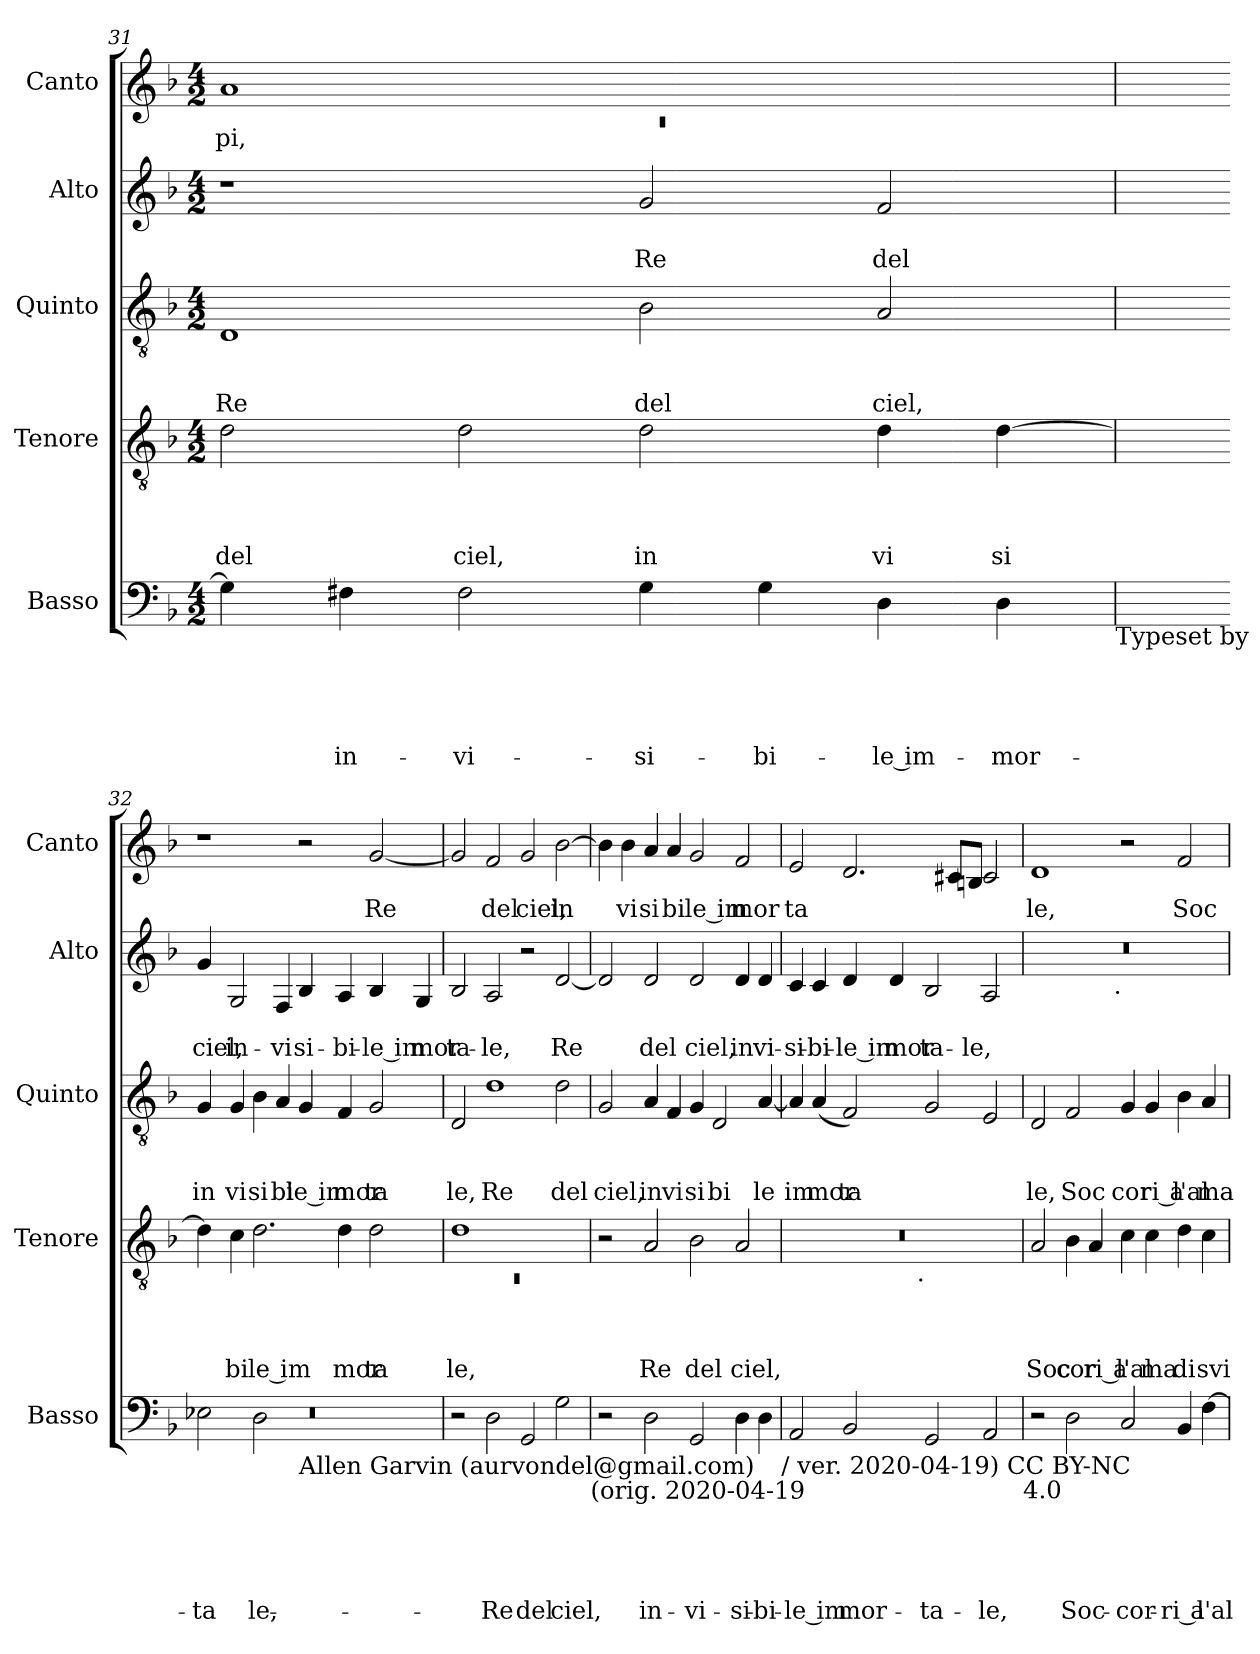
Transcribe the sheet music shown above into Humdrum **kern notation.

**kern	**text	**text	**text	**text	**text	**kern	**text	**text	**text	**text	**kern	**text	**text	**text	**kern	**text	**text	**kern	**text
*part5	*part5	*part5	*part5	*part5	*part5	*part4	*part4	*part4	*part4	*part4	*part3	*part3	*part3	*part3	*part2	*part2	*part2	*part1	*part1
*staff5	*staff5	*staff5	*staff5	*staff5	*staff5	*staff4	*staff4	*staff4	*staff4	*staff4	*staff3	*staff3	*staff3	*staff3	*staff2	*staff2	*staff2	*staff1	*staff1
*I"Basso	*	*	*	*	*	*I"Tenore	*	*	*	*	*I"Quinto	*	*	*	*I"Alto	*	*	*I"Canto	*
*I'Basso	*	*	*	*	*	*I'Tenore	*	*	*	*	*I'Quinto	*	*	*	*I'Alto	*	*	*I'Canto	*
!!LO:LB:g=z
*clefF4	*	*	*	*	*	*clefGv2	*	*	*	*	*clefGv2	*	*	*	*clefG2	*	*	*clefG2	*
*k[b-]	*	*	*	*	*	*k[b-]	*	*	*	*	*k[b-]	*	*	*	*k[b-]	*	*	*k[b-]	*
*F:	*	*	*	*	*	*F:	*	*	*	*	*F:	*	*	*	*F:	*	*	*F:	*
*M4/2	*	*	*	*	*	*M4/2	*	*	*	*	*M4/2	*	*	*	*M4/2	*	*	*M4/2	*
=31	=31	=31	=31	=31	=31	=31	=31	=31	=31	=31	=31	=31	=31	=31	=31	=31	=31	=31	=31
*	*	*	*	*	*	*	*	*	*	*	*	*	*	*	*	*	*	*^	*
!	!	!	!	!	!	!	!	!	!	!LO:LY:b	!	!	!	!LO:LY:b	!	!	!	!	!LO:N:vis=1	!LO:LY:b
4G\]	.	.	.	.	.	2d\	.	.	.	del	1D	.	.	Re	1r	.	.	1a	0rc	pi,
!	!	!	!	!	!LO:LY:b	!	!	!	!	!	!	!	!	!	!	!	!	!	!	!
4F#X\	.	.	.	.	in-	.	.	.	.	.	.	.	.	.	.	.	.	.	.	.
!	!	!	!	!	!LO:LY:b	!	!	!	!	!LO:LY:b	!	!	!	!	!	!	!	!	!	!
2F#\	.	.	.	.	-vi-	2d\	.	.	.	ciel,	.	.	.	.	.	.	.	.	.	.
!	!	!	!	!	!LO:LY:b	!	!	!	!	!LO:LY:b	!	!	!	!LO:LY:b	!	!	!LO:LY:b	!	!	!
4G\	.	.	.	.	-si-	2d\	.	.	.	in	2B-\	.	.	del	2g/	.	Re	1ryy	.	.
!	!	!	!	!	!LO:LY:b	!	!	!	!	!	!	!	!	!	!	!	!	!	!	!
4G\	.	.	.	.	-bi-	.	.	.	.	.	.	.	.	.	.	.	.	.	.	.
!	!	!	!	!	!LO:LY:b:rj	!	!	!	!	!LO:LY:b	!	!	!	!LO:LY:b	!	!	!LO:LY:b	!	!	!
4D\	.	.	.	.	-le im-	4d\	.	.	.	vi	2A/	.	.	ciel,	2f/	.	del	.	.	.
!	!	!	!	!	!LO:LY:b	!	!	!	!	!LO:LY:b	!	!	!	!	!	!	!	!	!	!
4D\	.	.	.	.	-mor-	[>4d\	.	.	.	si	.	.	.	.	.	.	.	.	.	.
*	*	*	*	*	*	*	*	*	*	*	*	*	*	*	*	*	*	*v	*v	*
!LO:TX:b:t=Typeset by	!	!	!	!	!	!	!	!	!	!	!	!	!	!	!	!	!	!	!
=32	=32	=32	=32	=32	=32	=32	=32	=32	=32	=32	=32	=32	=32	=32	=32	=32	=32	=32	=32
*^	*	*	*	*	*	*	*	*	*	*	*	*	*	*	*	*	*	*	*
*	*^	*	*	*	*	*	*	*	*	*	*	*	*	*	*	*	*	*	*	*
!	!	!LO:N:vis=1	!	!	!	!	!LO:LY:b	!	!	!	!	!	!	!	!	!LO:LY:b	!	!	!LO:LY:b	!	!
2E-X\	2ryy	0r	.	.	.	.	-ta-	4d\]	.	.	.	.	4G/	.	.	in	4g/	.	ciel,	1r	.
!	!	!	!	!	!	!	!	!	!	!	!	!LO:LY:b	!	!	!	!LO:LY:b	!	!	!LO:LY:b	!	!
.	.	.	.	.	.	.	.	4c\	.	.	.	bi	4G/	.	.	vi	2G/	.	in-	.	.
!	!	!	!	!	!	!	!LO:LY:b	!	!	!	!	!LO:LY:b:rj	!	!	!	!LO:LY:b	!	!	!	!	!
2ryy	2D\	.	.	.	.	.	-le,	2.d\	.	.	.	le im	4B-\	.	.	si	.	.	.	.	.
!	!	!	!	!	!	!	!	!	!	!	!	!	!	!	!	!LO:LY:b	!	!	!LO:LY:b	!	!
.	.	.	.	.	.	.	.	.	.	.	.	.	4A/	.	.	bi	4F/	.	-vi-	.	.
!LO:TX:b:t=Allen Garvin (aurvondel@gmail.com)	!	!	!	!	!	!	!	!	!	!	!	!	!	!	!	!	!	!	!	!	!
!	!	!	!	!	!	!	!	!	!	!	!	!	!	!	!	!LO:LY:b:rj	!	!	!LO:LY:b	!	!
1ryy	1ryy	.	.	.	.	.	.	.	.	.	.	.	4G/	.	.	le im	4B-/	.	-si-	2r	.
!	!	!	!	!	!	!	!	!	!	!	!	!LO:LY:b	!	!	!	!LO:LY:b	!	!	!LO:LY:b	!	!
.	.	.	.	.	.	.	.	4d\	.	.	.	mor	4F/	.	.	mor	4A/	.	-bi-	.	.
!	!	!	!	!	!	!	!	!	!	!	!	!LO:LY:b	!	!	!	!LO:LY:b	!	!	!LO:LY:b:rj	!	!LO:LY:b
.	.	.	.	.	.	.	.	2d\	.	.	.	ta	2G/	.	.	ta	4B-/	.	-le im-	[<2g/	Re
!	!	!	!	!	!	!	!	!	!	!	!	!	!	!	!	!	!	!	!LO:LY:b	!	!
.	.	.	.	.	.	.	.	.	.	.	.	.	.	.	.	.	4G/	.	-mor-	.	.
*v	*v	*v	*	*	*	*	*	*	*	*	*	*	*	*	*	*	*	*	*	*	*
=33	=33	=33	=33	=33	=33	=33	=33	=33	=33	=33	=33	=33	=33	=33	=33	=33	=33	=33	=33
*	*	*	*	*	*	*^	*	*	*	*	*	*	*	*	*	*	*	*	*
!	!	!	!	!	!	!	!LO:N:vis=1	!	!	!	!LO:LY:b	!	!	!	!LO:LY:b	!	!	!LO:LY:b	!	!
2r	.	.	.	.	.	1d	0rC	.	.	.	le,	2D/	.	.	le,	2B-/	.	-ta-	2g/]	.
!	!	!	!	!	!LO:LY:b	!	!	!	!	!	!	!	!	!	!LO:LY:b	!	!	!LO:LY:b	!	!LO:LY:b
2D\	.	.	.	.	Re	.	.	.	.	.	.	1d	.	.	Re	2A/	.	-le,	2f/	del
!	!	!	!	!	!LO:LY:b	!	!	!	!	!	!	!	!	!	!	!	!	!	!	!LO:LY:b
2GG/	.	.	.	.	del	1ryy	.	.	.	.	.	.	.	.	.	2r	.	.	2g/	ciel,
!	!	!	!	!	!LO:LY:b	!	!	!	!	!	!	!	!	!	!LO:LY:b	!	!	!LO:LY:b	!	!LO:LY:b
2G\	.	.	.	.	ciel,	.	.	.	.	.	.	2d\	.	.	del	[<2d/	.	Re	[>2b-\	in
*	*	*	*	*	*	*v	*v	*	*	*	*	*	*	*	*	*	*	*	*	*
!LO:TX:b:t=(orig. 2020-04-19	!	!	!	!	!	!	!	!	!	!	!	!	!	!	!	!	!	!	!
=34	=34	=34	=34	=34	=34	=34	=34	=34	=34	=34	=34	=34	=34	=34	=34	=34	=34	=34	=34
!	!	!	!	!	!	!	!	!	!	!	!	!	!	!LO:LY:b	!	!	!	!	!
2r	.	.	.	.	.	2r	.	.	.	.	2G/	.	.	ciel,	2d/]	.	.	4b-\]	.
!	!	!	!	!	!	!	!	!	!	!	!	!	!	!	!	!	!	!	!LO:LY:b
.	.	.	.	.	.	.	.	.	.	.	.	.	.	.	.	.	.	4b-\	vi
!	!	!	!	!	!LO:LY:b	!	!	!	!	!LO:LY:b	!	!	!	!LO:LY:b	!	!	!LO:LY:b	!	!LO:LY:b
2D\	.	.	.	.	in-	2A/	.	.	.	Re	4A/	.	.	in	2d/	.	del	4a/	si
!	!	!	!	!	!	!	!	!	!	!	!	!	!	!LO:LY:b	!	!	!	!	!LO:LY:b
.	.	.	.	.	.	.	.	.	.	.	4F/	.	.	vi	.	.	.	4a/	bi
!	!	!	!	!	!LO:LY:b	!	!	!	!	!LO:LY:b	!	!	!	!LO:LY:b	!	!	!LO:LY:b	!	!LO:LY:b:rj
2GG/	.	.	.	.	-vi-	2B-\	.	.	.	del	4G/	.	.	si	2d/	.	ciel,	2g/	le im
!	!	!	!	!	!	!	!	!	!	!	!	!	!	!LO:LY:b	!	!	!	!	!
.	.	.	.	.	.	.	.	.	.	.	2D/	.	.	bi	.	.	.	.	.
!	!	!	!	!	!LO:LY:b	!	!	!	!	!LO:LY:b	!	!	!	!	!	!	!LO:LY:b	!	!LO:LY:b
4D\	.	.	.	.	-si-	2A/	.	.	.	ciel,	.	.	.	.	4d/	.	in-	2f/	mor
!	!	!	!	!	!LO:LY:b	!	!	!	!	!	!	!	!	!LO:LY:b	!	!	!LO:LY:b	!	!
4D\	.	.	.	.	-bi-	.	.	.	.	.	[<4A/	.	.	le	4d/	.	-vi-	.	.
!LO:TX:b:t=/ ver. 2020-04-19) CC BY-NC	!	!	!	!	!	!	!	!	!	!	!	!	!	!	!	!	!	!	!
=35	=35	=35	=35	=35	=35	=35	=35	=35	=35	=35	=35	=35	=35	=35	=35	=35	=35	=35	=35
!	!	!	!	!	!LO:LY:b:rj	!	!	!	!	!	!	!	!	!LO:LY:b:rj	!	!	!LO:LY:b	!	!LO:LY:b
*	*	*	*	*	*	*^	*	*	*	*	*	*	*	*	*	*	*	*	*
2AA/	.	.	.	.	-le im-	0r	2ryy	.	.	.	.	4A/]	.	.	im	4c/	.	-si-	2e/	ta
!	!	!	!	!	!	!	!	!	!	!	!	!	!	!	!LO:LY:b	!	!	!LO:LY:b	!	!
.	.	.	.	.	.	.	.	.	.	.	.	(>4A/	.	.	mor	4c/	.	-bi-	.	.
!	!	!	!	!	!LO:LY:b	!	!	!	!	!	!	!	!	!	!LO:LY:b	!	!	!LO:LY:b:rj	!	!
2BB-/	.	.	.	.	-mor-	.	4...ryy	.	.	.	.	2F/)	.	.	ta	4d/	.	-le im-	2.d/	.
!	!	!	!	!	!	!	!	!	!	!	!	!	!	!	!	!	!	!LO:LY:b	!	!
.	.	.	.	.	.	.	.	.	.	.	.	.	.	.	.	4d/	.	-mor-	.	.
!	!	!	!	!	!	!	!LO:TX:b:t=.	!	!	!	!	!	!	!	!	!	!	!	!	!
.	.	.	.	.	.	.	1ryy	.	.	.	.	.	.	.	.	.	.	.	.	.
!	!	!	!	!	!LO:LY:b	!	!	!	!	!	!	!	!	!	!	!	!	!LO:LY:b	!	!
2GG/	.	.	.	.	-ta-	.	.	.	.	.	.	2G/	.	.	.	2B-/	.	-ta-	.	.
.	.	.	.	.	.	.	.	.	.	.	.	.	.	.	.	.	.	.	8c#/L	.
.	.	.	.	.	.	.	.	.	.	.	.	.	.	.	.	.	.	.	8B/J	.
!	!	!	!	!	!LO:LY:b	!	!	!	!	!	!	!	!	!	!	!	!	!LO:LY:b	!	!
2AA/	.	.	.	.	-le,	.	.	.	.	.	.	2E/	.	.	.	2A/	.	-le,	2c#/	.
.	.	.	.	.	.	.	32ryy	.	.	.	.	.	.	.	.	.	.	.	.	.
!LO:TX:b:t=4.0	!	!	!	!	!	!	!	!	!	!	!	!	!	!	!	!	!	!	!	!
!!LO:PB:g=z
=36	=36	=36	=36	=36	=36	=36	=36	=36	=36	=36	=36	=36	=36	=36	=36	=36	=36	=36	=36	=36
!	!	!	!	!	!	!	!	!	!	!	!LO:LY:b	!	!	!	!LO:LY:b	!	!	!	!	!LO:LY:b
*	*	*	*	*	*	*v	*v	*	*	*	*	*	*	*	*	*^	*	*	*	*
2r	.	.	.	.	.	2A/	.	.	.	Soc	2D/	.	.	le,	0r	2ryy	.	.	1d	le,
!	!	!	!	!	!LO:LY:b	!	!	!	!	!LO:LY:b	!	!	!	!LO:LY:b	!	!	!	!	!	!
2D\	.	.	.	.	Soc-	4B-\	.	.	.	cor	2F/	.	.	Soc	.	4...ryy	.	.	.	.
!	!	!	!	!	!	!	!	!	!	!LO:LY:b:rj	!	!	!	!	!	!	!	!	!	!
.	.	.	.	.	.	4A/	.	.	.	ri a	.	.	.	.	.	.	.	.	.	.
!	!	!	!	!	!	!	!	!	!	!	!	!	!	!	!	!LO:TX:b:t=.	!	!	!	!
.	.	.	.	.	.	.	.	.	.	.	.	.	.	.	.	1ryy	.	.	.	.
!	!	!	!	!	!LO:LY:b	!	!	!	!	!LO:LY:b	!	!	!	!LO:LY:b	!	!	!	!	!	!
2C/	.	.	.	.	-cor-	4c\	.	.	.	l'al	4G/	.	.	cor	.	.	.	.	2r	.
!	!	!	!	!	!	!	!	!	!	!LO:LY:b	!	!	!	!LO:LY:b:rj	!	!	!	!	!	!
.	.	.	.	.	.	4c\	.	.	.	ma	4G/	.	.	ri a	.	.	.	.	.	.
!	!	!	!	!	!LO:LY:b:rj	!	!	!	!	!LO:LY:b	!	!	!	!LO:LY:b	!	!	!	!	!	!LO:LY:b
4BB-/	.	.	.	.	-ri a	4d\	.	.	.	di	4B-\	.	.	l'al	.	.	.	.	2f/	Soc-
!	!	!	!	!	!LO:LY:b	!	!	!	!	!LO:LY:b	!	!	!	!LO:LY:b	!	!	!	!	!	!
[>4F\	.	.	.	.	l'al-	4c\	.	.	.	svi	4A/	.	.	ma	.	.	.	.	.	.
.	.	.	.	.	.	.	.	.	.	.	.	.	.	.	.	32ryy	.	.	.	.
*	*	*	*	*	*	*	*	*	*	*	*	*	*	*	*v	*v	*	*	*	*
=	=	=	=	=	=	=	=	=	=	=	=	=	=	=	=	=	=	=	=
*-	*-	*-	*-	*-	*-	*-	*-	*-	*-	*-	*-	*-	*-	*-	*-	*-	*-	*-	*-
